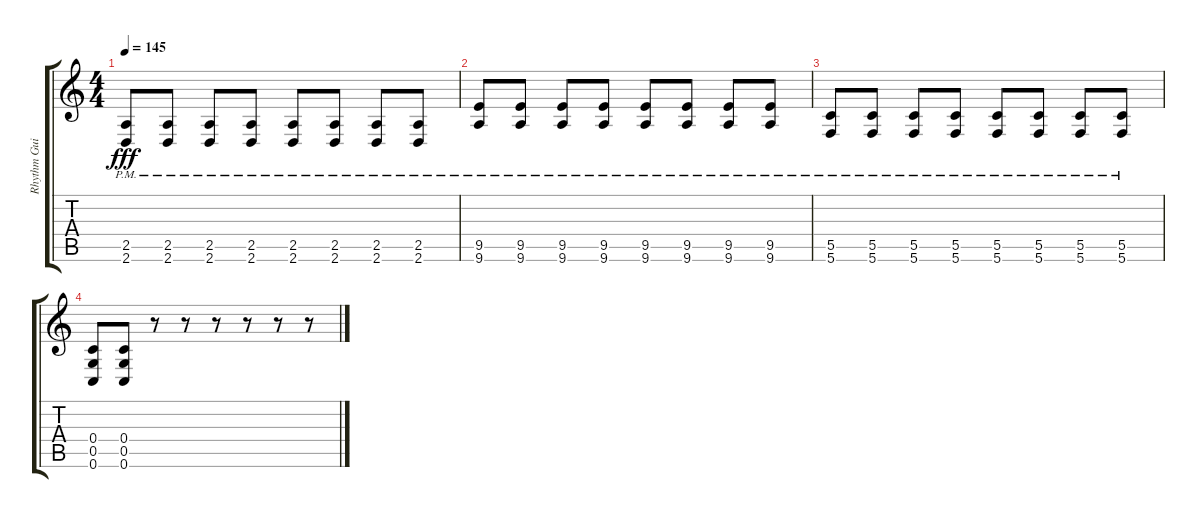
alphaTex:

\track ("Rhythm Guitar" "Rhythm Gui") {instrument distortionguitar}
\staff {score tabs}
\tuning (D4 A3 F3 C3 G2 C2) {hide}
\ts (4 4)
\tempo 145
\clef g2
\ks c
(2.5{pm} 2.6{pm}).8{dy fff} (2.5{pm} 2.6{pm}).8 (2.5{pm} 2.6{pm}).8 (2.5{pm} 2.6{pm}).8 (2.5{pm} 2.6{pm}).8 (2.5{pm} 2.6{pm}).8 (2.5{pm} 2.6{pm}).8 (2.5{pm} 2.6{pm}).8 |
(9.5{pm} 9.6{pm}).8 (9.5{pm} 9.6{pm}).8 (9.5{pm} 9.6{pm}).8 (9.5{pm} 9.6{pm}).8 (9.5{pm} 9.6{pm}).8 (9.5{pm} 9.6{pm}).8 (9.5{pm} 9.6{pm}).8 (9.5{pm} 9.6{pm}).8 |
(5.5{pm} 5.6{pm}).8 (5.5{pm} 5.6{pm}).8 (5.5{pm} 5.6{pm}).8 (5.5{pm} 5.6{pm}).8 (5.5{pm} 5.6{pm}).8 (5.5{pm} 5.6{pm}).8 (5.5{pm} 5.6{pm}).8 (5.5{pm} 5.6{pm}).8 |
(0.4 0.5 0.6).8 (0.4 0.5 0.6).8 r.8 r.8 r.8 r.8 r.8 r.8
